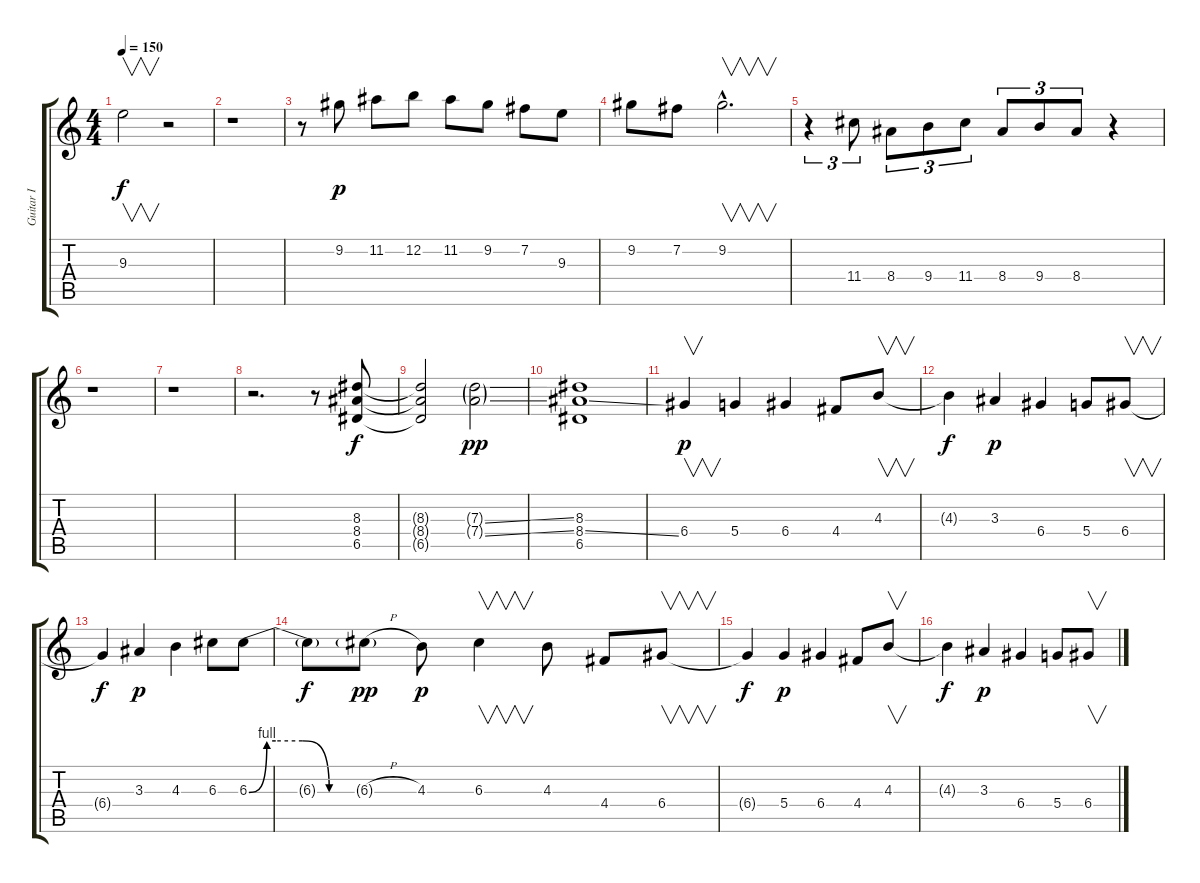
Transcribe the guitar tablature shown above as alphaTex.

\track ("Guitar I" "Guitar I") {instrument overdrivenguitar}
\staff {score tabs}
\tuning (E4 B3 G3 D3 A2 E2) {hide}
\ts (4 4)
\tempo 150
\clef g2
\ks c
9.3{t}.2{v dy f} r.2 |
r.1 |
r.8 9.2.8{dy p} 11.2.8 12.2.8 11.2.8 9.2.8 7.2.8 9.3.8 |
9.2.8 7.2.8 9.2{hac}.2{v d} |
r.4{tu (3 2)} 11.4.8{tu (3 2)} 8.4.8{tu (3 2)} 9.4.8{tu (3 2)} 11.4.8{tu (3 2)} 8.4.8{tu (3 2)} 9.4.8{tu (3 2)} 8.4.8{tu (3 2)} r.4 |
r.1 |
r.1 |
r.2{d} r.8 (8.3 8.4 6.5).8{dy f} |
(8.3{t} 8.4{t} 6.5{t}).2 (7.3{ss g} 7.4{ss g}).2{dy pp} |
(8.3 8.4{ss} 6.5).1 |
6.4.4{v dy p} 5.4.4 6.4.4 4.4.8 4.3.8{v} |
4.3{t}.4{dy f} 3.3.4{dy p} 6.4.4 5.4.8 6.4.8{v} |
6.4{t}.4{dy f} 3.3.4{dy p} 4.3.4 6.3.8 6.3{be (custom 0 0 10 4 15 4 30 4 45 0 60 0)}.8 |
6.3{t}.8{dy f} 6.3{h g}.8{dy pp} 4.3.8{dy p} 6.3.4{v} 4.3.8 4.4.8 6.4.8{v} |
6.4{t}.4{dy f} 5.4.4{dy p} 6.4.4 4.4.8 4.3.8{v} |
4.3{t}.4{dy f} 3.3.4{dy p} 6.4.4 5.4.8 6.4.8{v}
